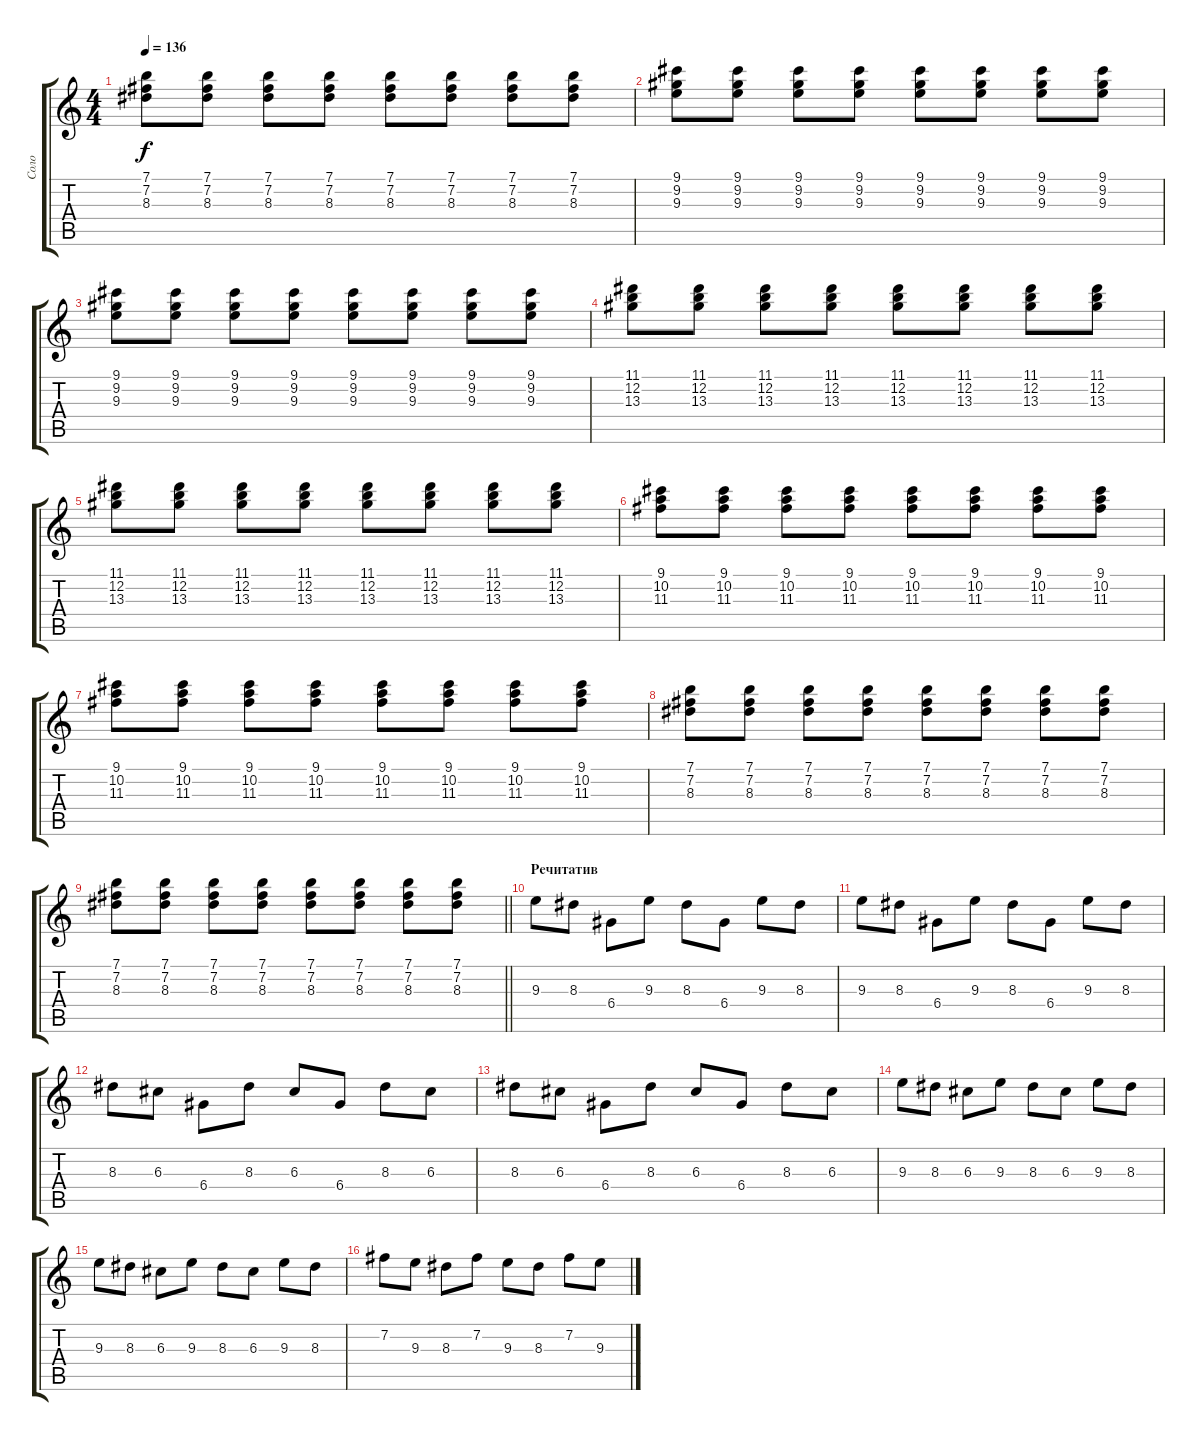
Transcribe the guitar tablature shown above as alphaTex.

\track ("Соло" "Соло") {instrument electricguitarclean}
\staff {score tabs}
\tuning (E4 B3 G3 D3 A2 E2) {hide}
\ts (4 4)
\tempo 136
\clef g2
\ks c
(7.1 7.2 8.3).8{dy f} (7.1 7.2 8.3).8 (7.1 7.2 8.3).8 (7.1 7.2 8.3).8 (7.1 7.2 8.3).8 (7.1 7.2 8.3).8 (7.1 7.2 8.3).8 (7.1 7.2 8.3).8 |
(9.1 9.2 9.3).8 (9.1 9.2 9.3).8 (9.1 9.2 9.3).8 (9.1 9.2 9.3).8 (9.1 9.2 9.3).8 (9.1 9.2 9.3).8 (9.1 9.2 9.3).8 (9.1 9.2 9.3).8 |
(9.1 9.2 9.3).8 (9.1 9.2 9.3).8 (9.1 9.2 9.3).8 (9.1 9.2 9.3).8 (9.1 9.2 9.3).8 (9.1 9.2 9.3).8 (9.1 9.2 9.3).8 (9.1 9.2 9.3).8 |
(11.1 12.2 13.3).8 (11.1 12.2 13.3).8 (11.1 12.2 13.3).8 (11.1 12.2 13.3).8 (11.1 12.2 13.3).8 (11.1 12.2 13.3).8 (11.1 12.2 13.3).8 (11.1 12.2 13.3).8 |
(11.1 12.2 13.3).8 (11.1 12.2 13.3).8 (11.1 12.2 13.3).8 (11.1 12.2 13.3).8 (11.1 12.2 13.3).8 (11.1 12.2 13.3).8 (11.1 12.2 13.3).8 (11.1 12.2 13.3).8 |
(9.1 10.2 11.3).8 (9.1 10.2 11.3).8 (9.1 10.2 11.3).8 (9.1 10.2 11.3).8 (9.1 10.2 11.3).8 (9.1 10.2 11.3).8 (9.1 10.2 11.3).8 (9.1 10.2 11.3).8 |
(9.1 10.2 11.3).8 (9.1 10.2 11.3).8 (9.1 10.2 11.3).8 (9.1 10.2 11.3).8 (9.1 10.2 11.3).8 (9.1 10.2 11.3).8 (9.1 10.2 11.3).8 (9.1 10.2 11.3).8 |
(7.1 7.2 8.3).8 (7.1 7.2 8.3).8 (7.1 7.2 8.3).8 (7.1 7.2 8.3).8 (7.1 7.2 8.3).8 (7.1 7.2 8.3).8 (7.1 7.2 8.3).8 (7.1 7.2 8.3).8 |
\barLineRight lightlight
(7.1 7.2 8.3).8 (7.1 7.2 8.3).8 (7.1 7.2 8.3).8 (7.1 7.2 8.3).8 (7.1 7.2 8.3).8 (7.1 7.2 8.3).8 (7.1 7.2 8.3).8 (7.1 7.2 8.3).8 |
\section ("" "Речитатив")
9.3.8{instrument overdrivenguitar} 8.3.8 6.4.8 9.3.8 8.3.8 6.4.8 9.3.8 8.3.8 |
9.3.8 8.3.8 6.4.8 9.3.8 8.3.8 6.4.8 9.3.8 8.3.8 |
8.3.8 6.3.8 6.4.8 8.3.8 6.3.8 6.4.8 8.3.8 6.3.8 |
8.3.8 6.3.8 6.4.8 8.3.8 6.3.8 6.4.8 8.3.8 6.3.8 |
9.3.8 8.3.8 6.3.8 9.3.8 8.3.8 6.3.8 9.3.8 8.3.8 |
9.3.8 8.3.8 6.3.8 9.3.8 8.3.8 6.3.8 9.3.8 8.3.8 |
7.2.8 9.3.8 8.3.8 7.2.8 9.3.8 8.3.8 7.2.8 9.3.8
